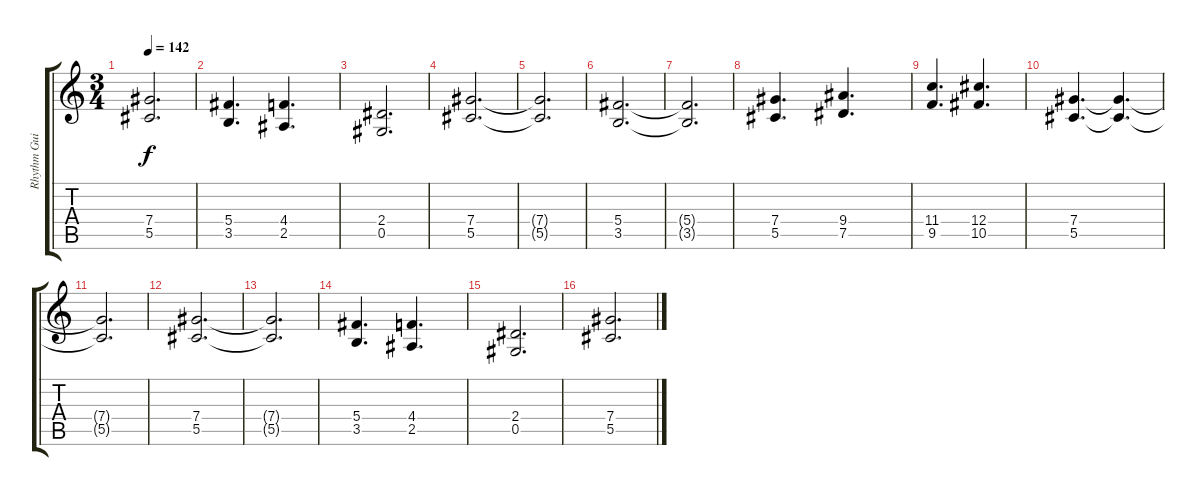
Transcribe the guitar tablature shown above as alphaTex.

\track ("Rhythm Guitar" "Rhythm Gui") {instrument distortionguitar}
\staff {score tabs}
\tuning (Eb4 Bb3 Gb3 Db3 Ab2 Eb2) {hide}
\ts (3 4)
\tempo 142
\clef g2
\ks c
(7.4{t} 5.5{t}).2{d dy f} |
(5.4 3.5).4{d} (4.4 2.5).4{d} |
(2.4 0.5).2{d} |
(7.4 5.5).2{d} |
(7.4{t} 5.5{t}).2{d} |
(5.4 3.5).2{d} |
(5.4{t} 3.5{t}).2{d} |
(7.4 5.5).4{d} (9.4 7.5).4{d} |
(11.4 9.5).4{d} (12.4 10.5).4{d} |
(7.4 5.5).4{d} (7.4{t} 5.5{t}).4{d} |
(7.4{t} 5.5{t}).2{d} |
(7.4 5.5).2{d} |
(7.4{t} 5.5{t}).2{d} |
(5.4 3.5).4{d} (4.4 2.5).4{d} |
(2.4 0.5).2{d} |
(7.4 5.5).2{d}
